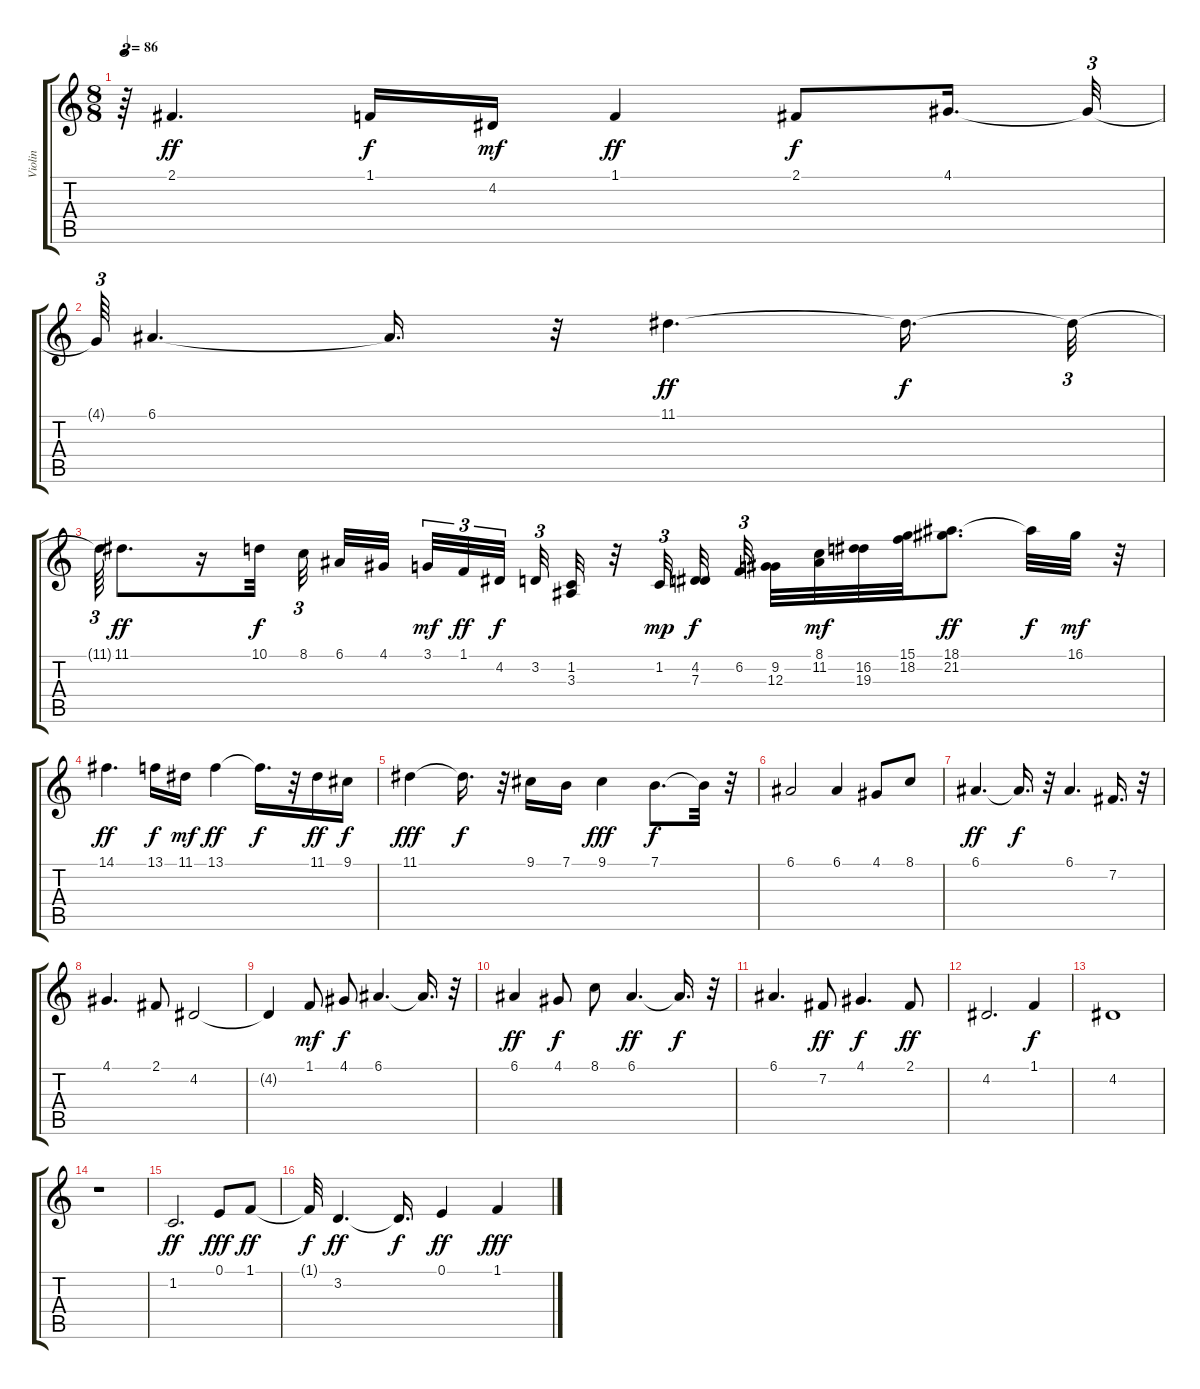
\track ("Violin" "Violin") {instrument violin}
\staff {score tabs}
\tuning (E4 B3 G3 D3 A2 E2) {hide}
\ts (8 8)
\tempo 86
\clef g2
\ks c
r.64{tu (3 2) dy f} 2.1.4{d dy ff} 1.1.16{dy f} 4.2.16{dy mf} 1.1.4{dy ff} 2.1.8{dy f} 4.1.16{d} 4.1{t}.32{tu (3 2)} |
4.1{t}.64{tu (3 2)} 6.1.4{d} 6.1{t}.16{d} r.32 11.1.4{d dy ff} 11.1{t}.16{d dy f} 11.1{t}.32{tu (3 2)} |
11.1{t}.64{tu (3 2)} 11.1.8{d dy ff} r.16 10.1.32{dy f} 8.1.32{tu (3 2)} 6.1.32 4.1.32 3.1.32{tu (3 2) dy mf} 1.1.32{tu (3 2) dy ff} 4.2.32{tu (3 2) dy f} 3.2.32{tu (3 2)} (1.2 3.3).32 r.32 1.2.32{tu (3 2) dy mp} (4.2 7.3).32{dy f} 6.2.32{tu (3 2)} (9.2 12.3).32 (8.1 11.2).32{dy mf} (16.2 19.3).32 (15.1 18.2).32 (18.1 21.2).8{d dy ff} 18.1{t}.32{dy f} 16.1.32{dy mf} r.32 |
14.1.4{d dy ff} 13.1.16{dy f} 11.1.16{dy mf} 13.1.4{dy ff} 13.1{t}.16{d dy f} r.32 11.1.16{dy ff} 9.1.16{dy f} |
11.1.4{dy fff} 11.1{t}.16{d dy f} r.32 9.1.16 7.1.16 9.1.4{dy fff} 7.1.8{d dy f} 7.1{t}.32 r.32 |
6.1.2 6.1.4 4.1.8 8.1.8 |
6.1.4{d dy ff} 6.1{t}.16{d dy f} r.32 6.1.4{d} 7.2.16{d} r.32 |
4.1.4{d} 2.1.8 4.2.2 |
4.2{t}.4 1.1.8{dy mf} 4.1.8{dy f} 6.1.4{d} 6.1{t}.16{d} r.32 |
6.1.4{dy ff} 4.1.8{dy f} 8.1.8 6.1.4{d dy ff} 6.1{t}.16{d dy f} r.32 |
6.1.4{d} 7.2.8{dy ff} 4.1.4{d dy f} 2.1.8{dy ff} |
4.2.2{d} 1.1.4{dy f} |
4.2.1 |
r.1 |
1.2.2{d dy ff} 0.1.8{dy fff} 1.1.8{dy ff} |
1.1{t}.32{dy f} 3.2.4{d dy ff} 3.2{t}.16{d dy f} 0.1.4{dy ff} 1.1.4{dy fff}
